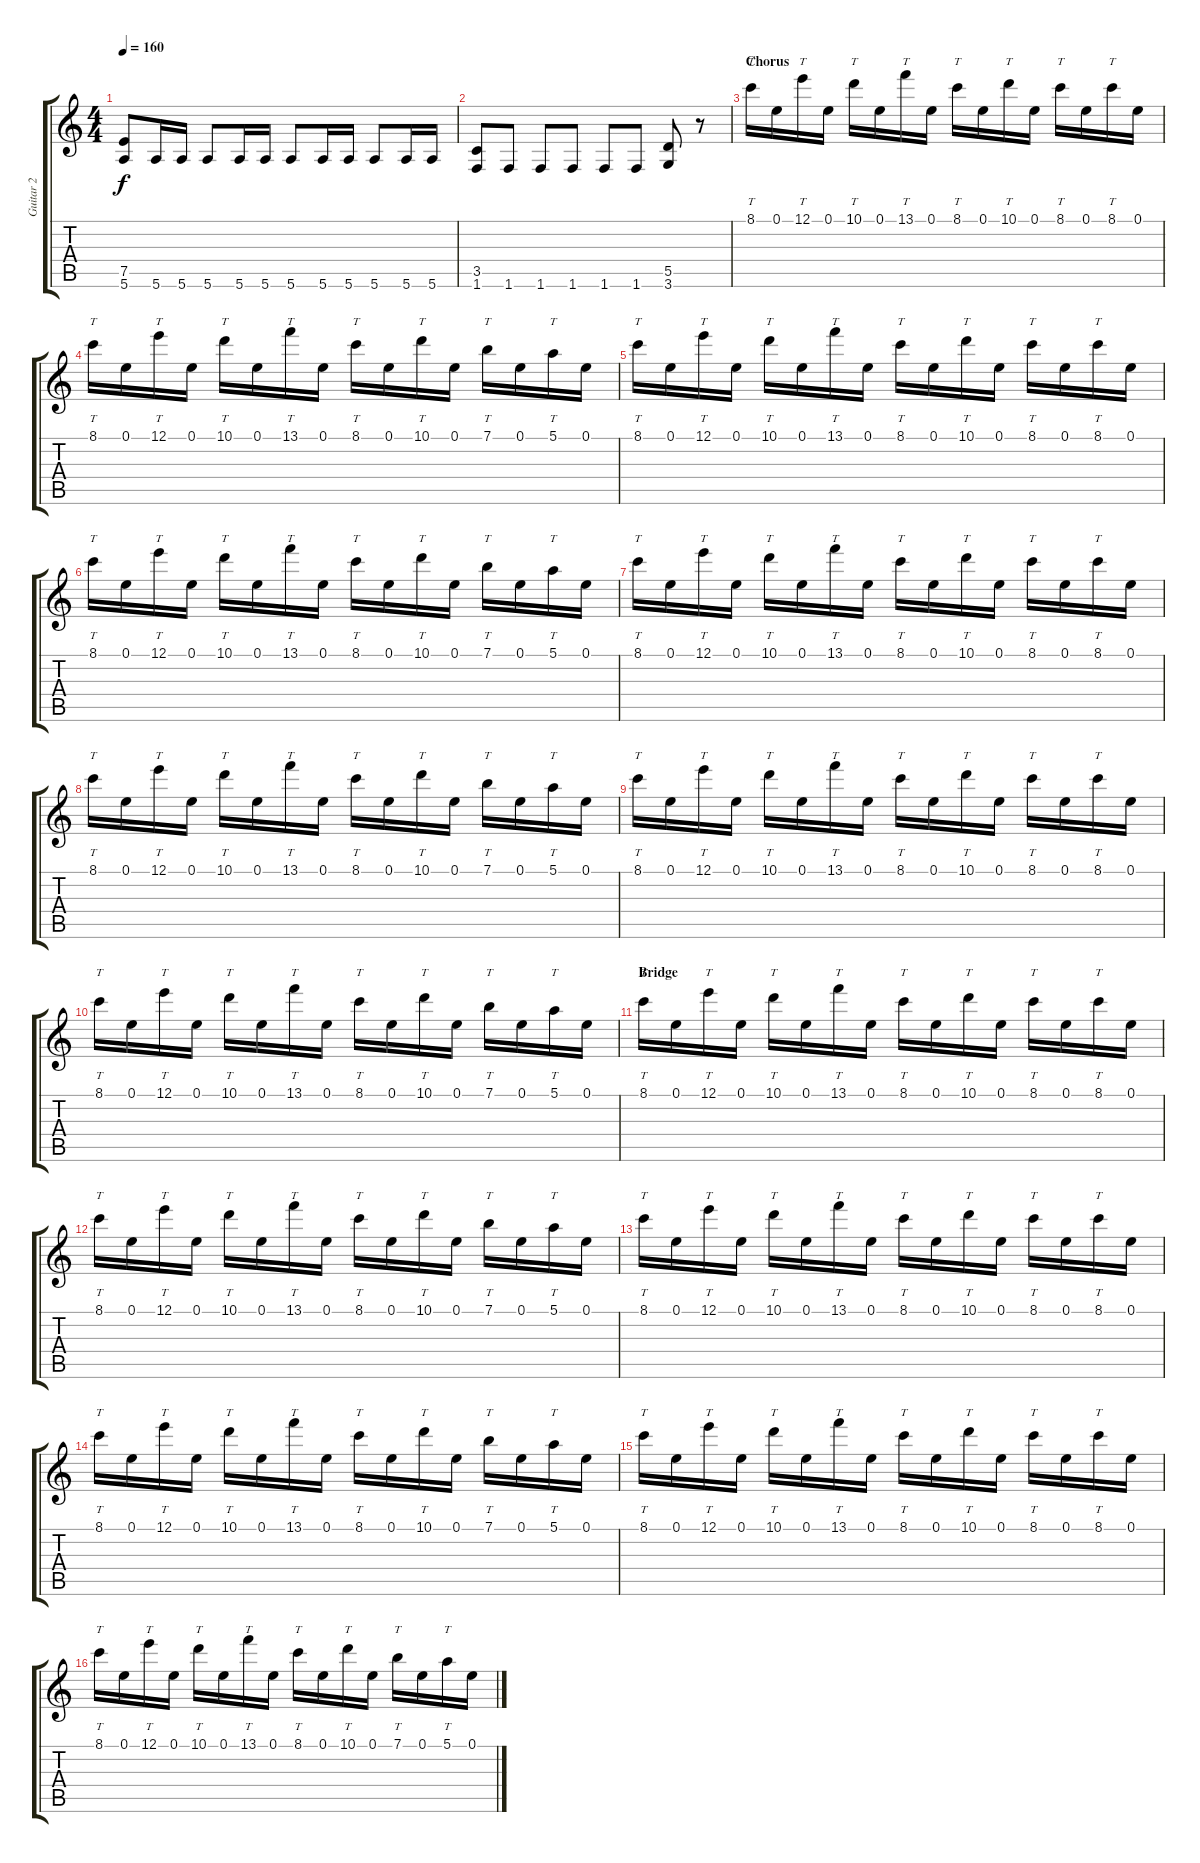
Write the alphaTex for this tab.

\track ("Guitar 2" "Guitar 2") {instrument overdrivenguitar}
\staff {score tabs}
\tuning (E4 B3 G3 D3 A2 E2) {hide}
\ts (4 4)
\tempo 160
\clef g2
\ks c
(7.5 5.6).8{dy f} 5.6.16 5.6.16 5.6.8 5.6.16 5.6.16 5.6.8 5.6.16 5.6.16 5.6.8 5.6.16 5.6.16 |
(3.5 1.6).8 1.6.8 1.6.8 1.6.8 1.6.8 1.6.8 (5.5 3.6).8 r.8 |
\section ("" "Chorus")
8.1.16{tt} 0.1.16 12.1.16{tt} 0.1.16 10.1.16{tt} 0.1.16 13.1.16{tt} 0.1.16 8.1.16{tt} 0.1.16 10.1.16{tt} 0.1.16 8.1.16{tt} 0.1.16 8.1.16{tt} 0.1.16 |
8.1.16{tt} 0.1.16 12.1.16{tt} 0.1.16 10.1.16{tt} 0.1.16 13.1.16{tt} 0.1.16 8.1.16{tt} 0.1.16 10.1.16{tt} 0.1.16 7.1.16{tt} 0.1.16 5.1.16{tt} 0.1.16 |
8.1.16{tt} 0.1.16 12.1.16{tt} 0.1.16 10.1.16{tt} 0.1.16 13.1.16{tt} 0.1.16 8.1.16{tt} 0.1.16 10.1.16{tt} 0.1.16 8.1.16{tt} 0.1.16 8.1.16{tt} 0.1.16 |
8.1.16{tt} 0.1.16 12.1.16{tt} 0.1.16 10.1.16{tt} 0.1.16 13.1.16{tt} 0.1.16 8.1.16{tt} 0.1.16 10.1.16{tt} 0.1.16 7.1.16{tt} 0.1.16 5.1.16{tt} 0.1.16 |
8.1.16{tt} 0.1.16 12.1.16{tt} 0.1.16 10.1.16{tt} 0.1.16 13.1.16{tt} 0.1.16 8.1.16{tt} 0.1.16 10.1.16{tt} 0.1.16 8.1.16{tt} 0.1.16 8.1.16{tt} 0.1.16 |
8.1.16{tt} 0.1.16 12.1.16{tt} 0.1.16 10.1.16{tt} 0.1.16 13.1.16{tt} 0.1.16 8.1.16{tt} 0.1.16 10.1.16{tt} 0.1.16 7.1.16{tt} 0.1.16 5.1.16{tt} 0.1.16 |
8.1.16{tt} 0.1.16 12.1.16{tt} 0.1.16 10.1.16{tt} 0.1.16 13.1.16{tt} 0.1.16 8.1.16{tt} 0.1.16 10.1.16{tt} 0.1.16 8.1.16{tt} 0.1.16 8.1.16{tt} 0.1.16 |
8.1.16{tt} 0.1.16 12.1.16{tt} 0.1.16 10.1.16{tt} 0.1.16 13.1.16{tt} 0.1.16 8.1.16{tt} 0.1.16 10.1.16{tt} 0.1.16 7.1.16{tt} 0.1.16 5.1.16{tt} 0.1.16 |
\section ("" "Bridge")
8.1.16{tt} 0.1.16 12.1.16{tt} 0.1.16 10.1.16{tt} 0.1.16 13.1.16{tt} 0.1.16 8.1.16{tt} 0.1.16 10.1.16{tt} 0.1.16 8.1.16{tt} 0.1.16 8.1.16{tt} 0.1.16 |
8.1.16{tt} 0.1.16 12.1.16{tt} 0.1.16 10.1.16{tt} 0.1.16 13.1.16{tt} 0.1.16 8.1.16{tt} 0.1.16 10.1.16{tt} 0.1.16 7.1.16{tt} 0.1.16 5.1.16{tt} 0.1.16 |
8.1.16{tt} 0.1.16 12.1.16{tt} 0.1.16 10.1.16{tt} 0.1.16 13.1.16{tt} 0.1.16 8.1.16{tt} 0.1.16 10.1.16{tt} 0.1.16 8.1.16{tt} 0.1.16 8.1.16{tt} 0.1.16 |
8.1.16{tt} 0.1.16 12.1.16{tt} 0.1.16 10.1.16{tt} 0.1.16 13.1.16{tt} 0.1.16 8.1.16{tt} 0.1.16 10.1.16{tt} 0.1.16 7.1.16{tt} 0.1.16 5.1.16{tt} 0.1.16 |
8.1.16{tt} 0.1.16 12.1.16{tt} 0.1.16 10.1.16{tt} 0.1.16 13.1.16{tt} 0.1.16 8.1.16{tt} 0.1.16 10.1.16{tt} 0.1.16 8.1.16{tt} 0.1.16 8.1.16{tt} 0.1.16 |
8.1.16{tt} 0.1.16 12.1.16{tt} 0.1.16 10.1.16{tt} 0.1.16 13.1.16{tt} 0.1.16 8.1.16{tt} 0.1.16 10.1.16{tt} 0.1.16 7.1.16{tt} 0.1.16 5.1.16{tt} 0.1.16
